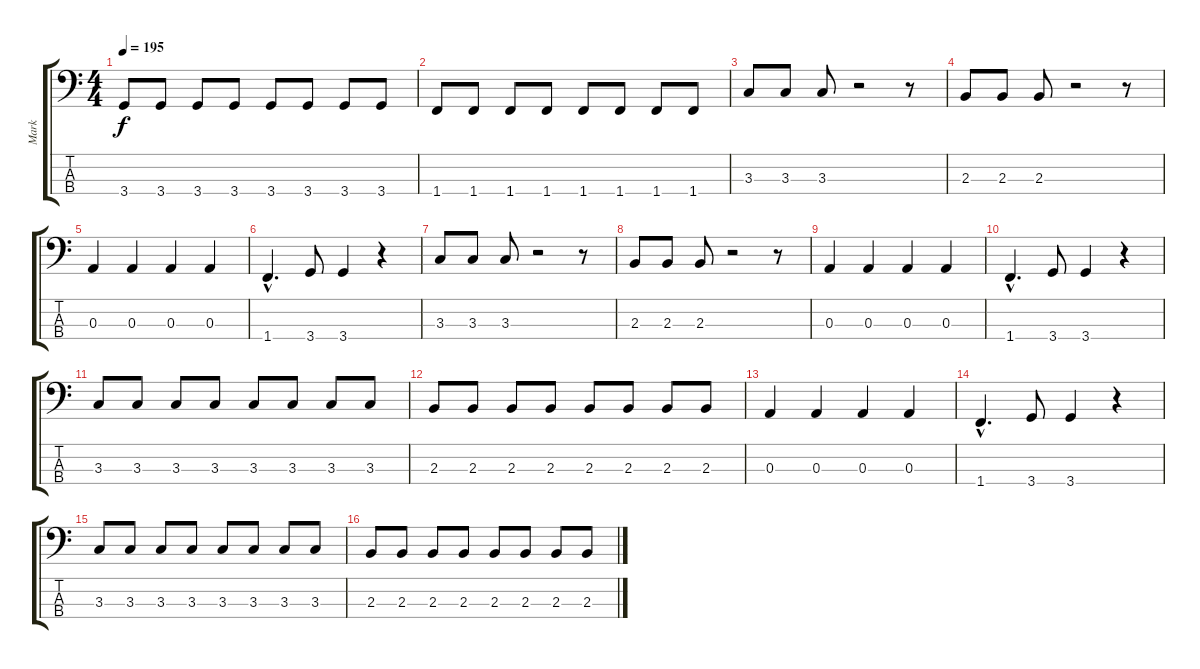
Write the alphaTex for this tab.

\track ("Mark" "Mark") {instrument electricbasspick}
\staff {score tabs}
\tuning (G2 D2 A1 E1) {hide}
\ts (4 4)
\tempo 195
\clef f4
\ks c
3.4.8{dy f} 3.4.8 3.4.8 3.4.8 3.4.8 3.4.8 3.4.8 3.4.8 |
1.4.8 1.4.8 1.4.8 1.4.8 1.4.8 1.4.8 1.4.8 1.4.8 |
3.3.8 3.3.8 3.3.8 r.2 r.8 |
2.3.8 2.3.8 2.3.8 r.2 r.8 |
0.3.4 0.3.4 0.3.4 0.3.4 |
1.4{hac}.4{d} 3.4.8 3.4.4 r.4 |
3.3.8 3.3.8 3.3.8 r.2 r.8 |
2.3.8 2.3.8 2.3.8 r.2 r.8 |
0.3.4 0.3.4 0.3.4 0.3.4 |
1.4{hac}.4{d} 3.4.8 3.4.4 r.4 |
3.3.8 3.3.8 3.3.8 3.3.8 3.3.8 3.3.8 3.3.8 3.3.8 |
2.3.8 2.3.8 2.3.8 2.3.8 2.3.8 2.3.8 2.3.8 2.3.8 |
0.3.4 0.3.4 0.3.4 0.3.4 |
1.4{hac}.4{d} 3.4.8 3.4.4 r.4 |
3.3.8 3.3.8 3.3.8 3.3.8 3.3.8 3.3.8 3.3.8 3.3.8 |
2.3.8 2.3.8 2.3.8 2.3.8 2.3.8 2.3.8 2.3.8 2.3.8
